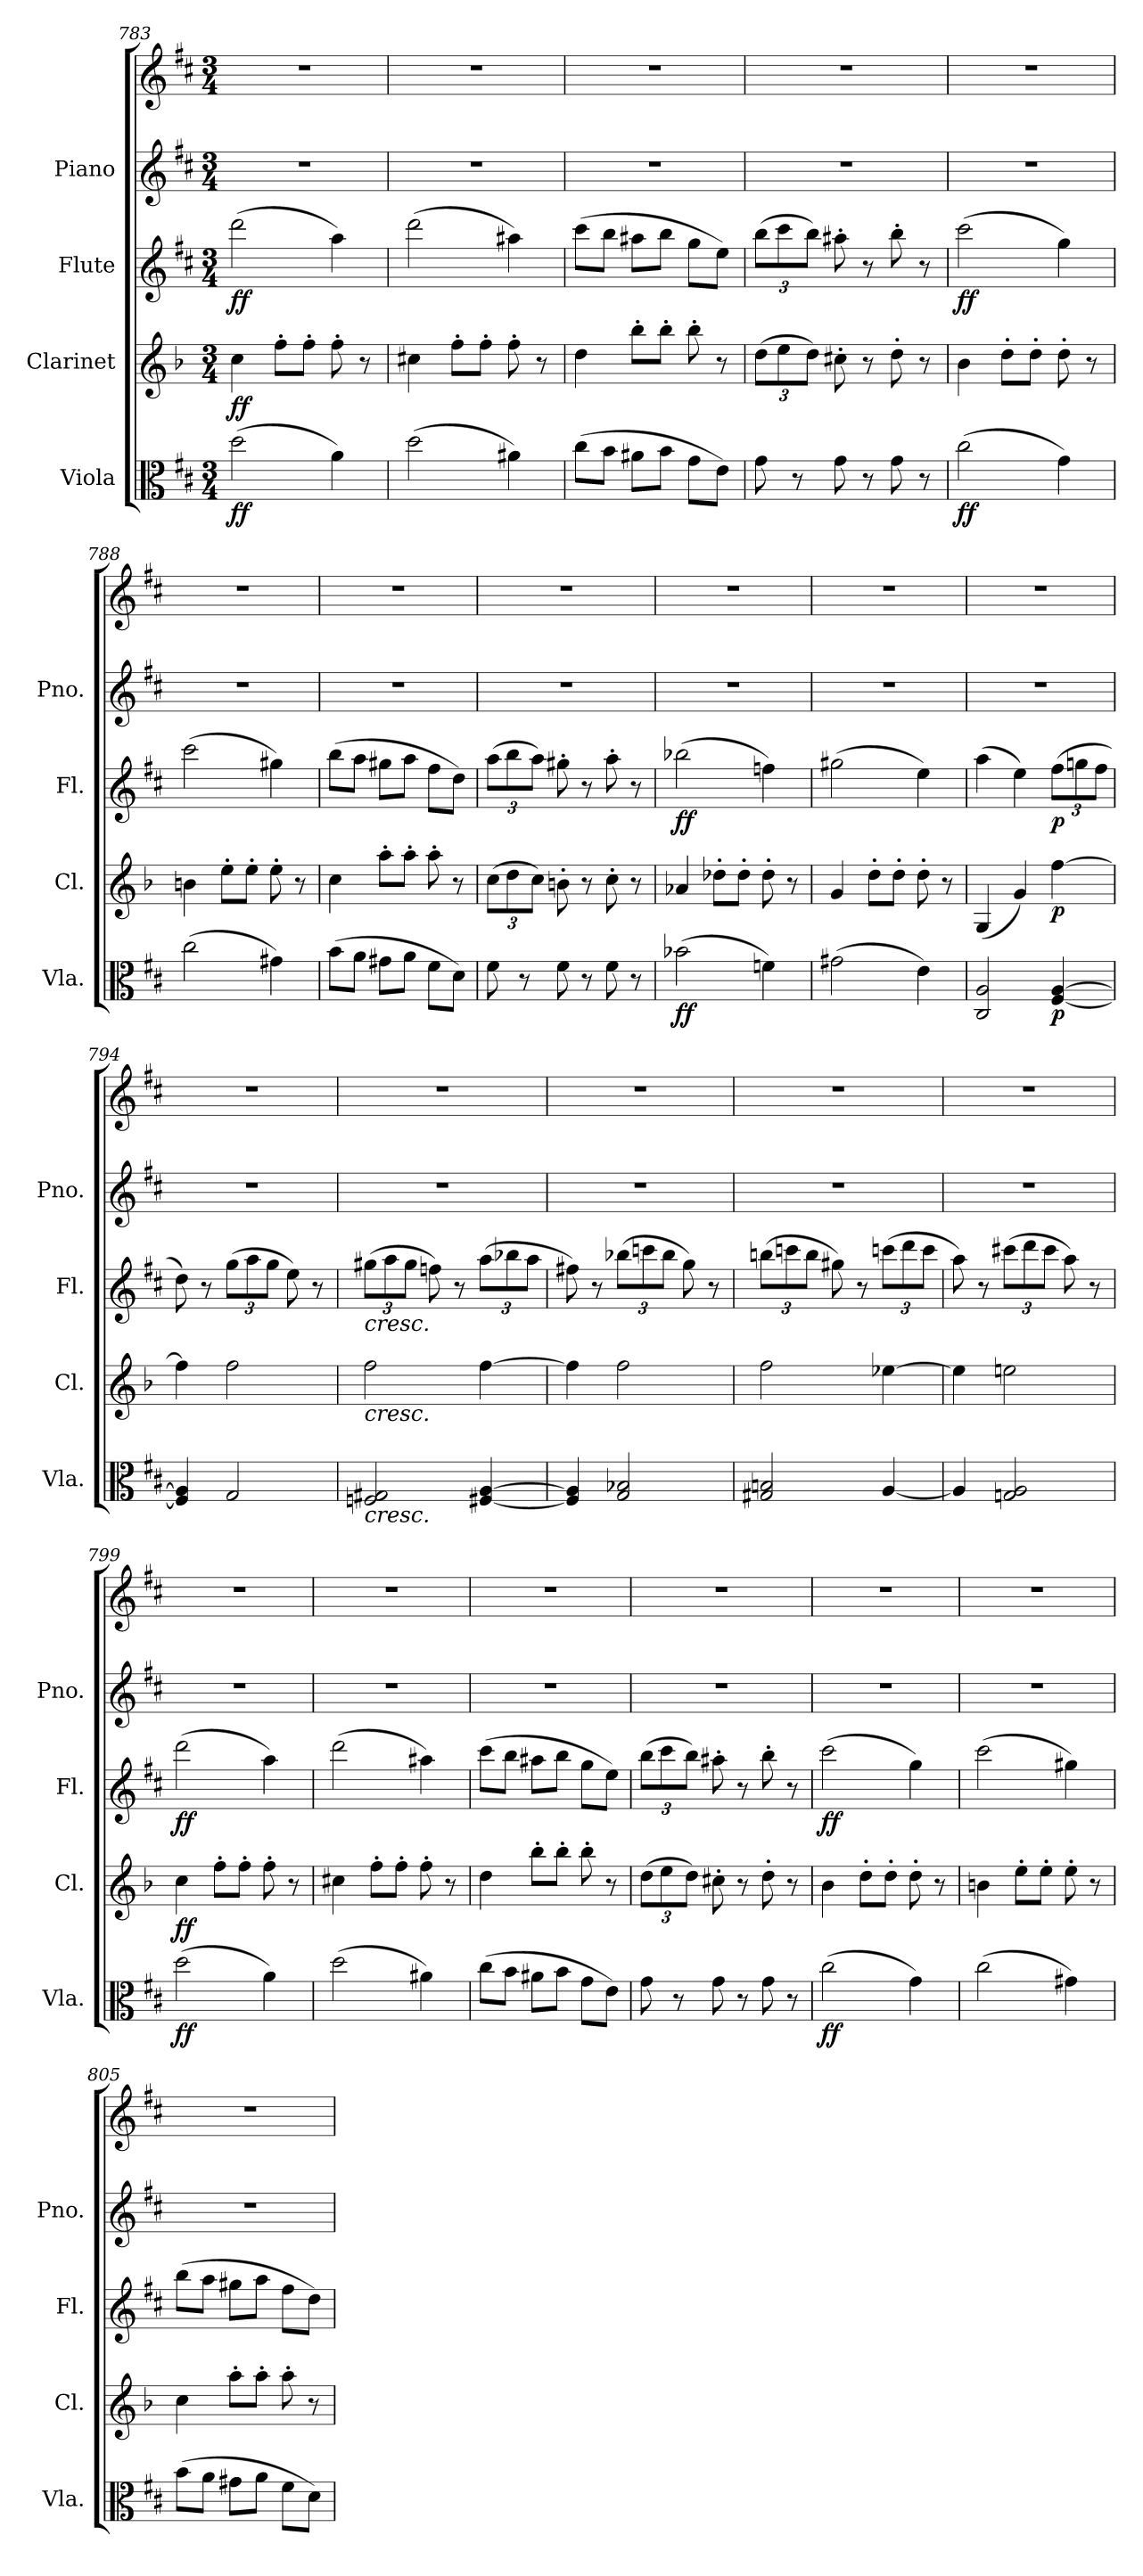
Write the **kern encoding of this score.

**kern	**dynam	**kern	**dynam	**kern	**dynam	**kern	**kern
*part4	*part4	*part3	*part3	*part2	*part2	*part1	*part1
*staff5	*staff5	*staff4	*staff4	*staff3	*staff3	*staff2	*staff1
*I"Viola	*	*I"Clarinet	*	*I"Flute	*	*I"Piano	*
*I'Vla.	*	*I'Cl.	*	*I'Fl.	*	*I'Pno.	*
*clefC3	*	*clefG2	*	*clefG2	*	*clefG2	*clefG2
*	*	*ITrd2c3	*	*	*	*	*
*k[f#c#]	*	*k[f#c#]	*	*k[f#c#]	*	*k[f#c#]	*k[f#c#]
*M3/4	*	*M3/4	*	*M3/4	*	*M3/4	*M3/4
=783	=783	=783	=783	=783	=783	=783	=783
!	!LO:DY:b	!	!LO:DY:b	!	!LO:DY:b	!	!
(>2dd\	ff	4a\	ff	(>2ddd\	ff	2.r	2.r
.	.	8dd'\L	.	.	.	.	.
.	.	8dd'\J	.	.	.	.	.
4a\)	.	8dd'\	.	4aa\)	.	.	.
.	.	8r	.	.	.	.	.
=784	=784	=784	=784	=784	=784	=784	=784
(>2dd\	.	4a#X\	.	(>2ddd\	.	2.r	2.r
.	.	8dd'\L	.	.	.	.	.
.	.	8dd'\J	.	.	.	.	.
4a#X\)	.	8dd'\	.	4aa#X\)	.	.	.
.	.	8r	.	.	.	.	.
=785	=785	=785	=785	=785	=785	=785	=785
(>8cc#\L	.	4b\	.	(>8ccc#\L	.	2.r	2.r
8b\J	.	.	.	8bb\J	.	.	.
8a#X\L	.	8gg'\L	.	8aa#X\L	.	.	.
8b\J	.	8gg'\J	.	8bb\J	.	.	.
8g\L	.	8gg'\	.	8gg\L	.	.	.
8e\J)	.	8r	.	8ee\J)	.	.	.
=786	=786	=786	=786	=786	=786	=786	=786
*	*	*Xbrackettup	*	*Xbrackettup	*	*	*
8g\	.	(>12b\L	.	(>12bb\L	.	2.r	2.r
.	.	12cc#\	.	12ccc#\	.	.	.
8r	.	.	.	.	.	.	.
.	.	12b\J)	.	12bb\J)	.	.	.
8g\	.	8a#X'\	.	8aa#X'\	.	.	.
8r	.	8r	.	8r	.	.	.
8g\	.	8b'\	.	8bb'\	.	.	.
8r	.	8r	.	8r	.	.	.
=787	=787	=787	=787	=787	=787	=787	=787
!	!LO:DY:b	!	!	!	!LO:DY:b	!	!
(>2cc#\	ff	4g\	.	(>2ccc#\	ff	2.r	2.r
.	.	8b'\L	.	.	.	.	.
.	.	8b'\J	.	.	.	.	.
4g\)	.	8b'\	.	4gg\)	.	.	.
.	.	8r	.	.	.	.	.
!!LO:PB:g=z
=788	=788	=788	=788	=788	=788	=788	=788
(>2cc#\	.	4g#X\	.	(>2ccc#\	.	2.r	2.r
.	.	8cc#'\L	.	.	.	.	.
.	.	8cc#'\J	.	.	.	.	.
4g#X\)	.	8cc#'\	.	4gg#X\)	.	.	.
.	.	8r	.	.	.	.	.
=789	=789	=789	=789	=789	=789	=789	=789
(>8b\L	.	4a\	.	(>8bb\L	.	2.r	2.r
8a\J	.	.	.	8aa\J	.	.	.
8g#X\L	.	8ff#'\L	.	8gg#X\L	.	.	.
8a\J	.	8ff#'\J	.	8aa\J	.	.	.
8f#\L	.	8ff#'\	.	8ff#\L	.	.	.
8d\J)	.	8r	.	8dd\J)	.	.	.
=790	=790	=790	=790	=790	=790	=790	=790
8f#\	.	(>12a\L	.	(>12aa\L	.	2.r	2.r
.	.	12b\	.	12bb\	.	.	.
8r	.	.	.	.	.	.	.
.	.	12a\J)	.	12aa\J)	.	.	.
8f#\	.	8g#X'\	.	8gg#X'\	.	.	.
8r	.	8r	.	8r	.	.	.
8f#\	.	8a'\	.	8aa'\	.	.	.
8r	.	8r	.	8r	.	.	.
=791	=791	=791	=791	=791	=791	=791	=791
!	!LO:DY:b	!	!	!	!LO:DY:b	!	!
(>2b-X\	ff	4fn/	.	(>2bb-X\	ff	2.r	2.r
.	.	8b-X'\L	.	.	.	.	.
.	.	8b-'\J	.	.	.	.	.
4fn\)	.	8b-'\	.	4ffn\)	.	.	.
.	.	8r	.	.	.	.	.
=792	=792	=792	=792	=792	=792	=792	=792
(>2g#X\	.	4e/	.	(>2gg#X\	.	2.r	2.r
.	.	8b'\L	.	.	.	.	.
.	.	8b'\J	.	.	.	.	.
4e\)	.	8b'\	.	4ee\)	.	.	.
.	.	8r	.	.	.	.	.
=793	=793	=793	=793	=793	=793	=793	=793
2C#/ 2A/	.	(<4E/	.	(>4aa\	.	2.r	2.r
.	.	4e/)	.	4ee\)	.	.	.
!	!LO:DY:b	!	!LO:DY:b	!	!LO:DY:b	!	!
[4F#/ [4A/	p	[4dd\	p	(>12ff#\L	p	.	.
.	.	.	.	12ggn\	.	.	.
.	.	.	.	12ff#\J	.	.	.
!!LO:LB:g=z
=794	=794	=794	=794	=794	=794	=794	=794
4F#/] 4A/]	.	4dd\]	.	8dd\)	.	2.r	2.r
.	.	.	.	8r	.	.	.
2G/	.	2dd\	.	(>12gg\L	.	.	.
.	.	.	.	12aa\	.	.	.
.	.	.	.	12gg\J	.	.	.
.	.	.	.	8ee\)	.	.	.
.	.	.	.	8r	.	.	.
=795	=795	=795	=795	=795	=795	=795	=795
!	!	!	!	!LO:TX:b:i:t=cresc.	!	!	!
!	!	!LO:TX:b:i:t=cresc.	!	!	!	!	!
!LO:TX:b:i:t=cresc.	!	!	!	!	!	!	!
2Fn/ 2G#X/	.	2dd\	.	(>12gg#X\L	.	2.r	2.r
.	.	.	.	12aa\	.	.	.
.	.	.	.	12gg#\J	.	.	.
.	.	.	.	8ffn\)	.	.	.
.	.	.	.	8r	.	.	.
[4F#X/ [4A/	.	[4dd\	.	(>12aa\L	.	.	.
.	.	.	.	12bb-X\	.	.	.
.	.	.	.	12aa\J	.	.	.
=796	=796	=796	=796	=796	=796	=796	=796
4F#/] 4A/]	.	4dd\]	.	8ff#X\)	.	2.r	2.r
.	.	.	.	8r	.	.	.
2G/ 2B-X/	.	2dd\	.	(>12bb-X\L	.	.	.
.	.	.	.	12cccn\	.	.	.
.	.	.	.	12bb-\J	.	.	.
.	.	.	.	8gg\)	.	.	.
.	.	.	.	8r	.	.	.
=797	=797	=797	=797	=797	=797	=797	=797
2G#X/ 2Bn/	.	2dd\	.	(>12bbn\L	.	2.r	2.r
.	.	.	.	12cccn\	.	.	.
.	.	.	.	12bb\J	.	.	.
.	.	.	.	8gg#X\)	.	.	.
.	.	.	.	8r	.	.	.
[4A/	.	[4ccn\	.	(>12cccn\L	.	.	.
.	.	.	.	12ddd\	.	.	.
.	.	.	.	12ccc\J	.	.	.
!!LO:LB:g=z
=798	=798	=798	=798	=798	=798	=798	=798
4A/]	.	4cc\]	.	8aa\)	.	2.r	2.r
.	.	.	.	8r	.	.	.
2Gn/ 2A/	.	2cc#X\	.	(>12ccc#X\L	.	.	.
.	.	.	.	12ddd\	.	.	.
.	.	.	.	12ccc#\J	.	.	.
.	.	.	.	8aa\)	.	.	.
.	.	.	.	8r	.	.	.
=799	=799	=799	=799	=799	=799	=799	=799
!	!LO:DY:b	!	!LO:DY:b	!	!LO:DY:b	!	!
(>2dd\	ff	4a\	ff	(>2ddd\	ff	2.r	2.r
.	.	8dd'\L	.	.	.	.	.
.	.	8dd'\J	.	.	.	.	.
4a\)	.	8dd'\	.	4aa\)	.	.	.
.	.	8r	.	.	.	.	.
=800	=800	=800	=800	=800	=800	=800	=800
(>2dd\	.	4a#X\	.	(>2ddd\	.	2.r	2.r
.	.	8dd'\L	.	.	.	.	.
.	.	8dd'\J	.	.	.	.	.
4a#X\)	.	8dd'\	.	4aa#X\)	.	.	.
.	.	8r	.	.	.	.	.
=801	=801	=801	=801	=801	=801	=801	=801
(>8cc#\L	.	4b\	.	(>8ccc#\L	.	2.r	2.r
8b\J	.	.	.	8bb\J	.	.	.
8a#X\L	.	8gg'\L	.	8aa#X\L	.	.	.
8b\J	.	8gg'\J	.	8bb\J	.	.	.
8g\L	.	8gg'\	.	8gg\L	.	.	.
8e\J)	.	8r	.	8ee\J)	.	.	.
=802	=802	=802	=802	=802	=802	=802	=802
8g\	.	(>12b\L	.	(>12bb\L	.	2.r	2.r
.	.	12cc#\	.	12ccc#\	.	.	.
8r	.	.	.	.	.	.	.
.	.	12b\J)	.	12bb\J)	.	.	.
8g\	.	8a#X'\	.	8aa#X'\	.	.	.
8r	.	8r	.	8r	.	.	.
8g\	.	8b'\	.	8bb'\	.	.	.
8r	.	8r	.	8r	.	.	.
=803	=803	=803	=803	=803	=803	=803	=803
!	!LO:DY:b	!	!	!	!LO:DY:b	!	!
(>2cc#\	ff	4g\	.	(>2ccc#\	ff	2.r	2.r
.	.	8b'\L	.	.	.	.	.
.	.	8b'\J	.	.	.	.	.
4g\)	.	8b'\	.	4gg\)	.	.	.
.	.	8r	.	.	.	.	.
!!LO:PB:g=z
=804	=804	=804	=804	=804	=804	=804	=804
(>2cc#\	.	4g#X\	.	(>2ccc#\	.	2.r	2.r
.	.	8cc#'\L	.	.	.	.	.
.	.	8cc#'\J	.	.	.	.	.
4g#X\)	.	8cc#'\	.	4gg#X\)	.	.	.
.	.	8r	.	.	.	.	.
=805	=805	=805	=805	=805	=805	=805	=805
(>8b\L	.	4a\	.	(>8bb\L	.	2.r	2.r
8a\J	.	.	.	8aa\J	.	.	.
8g#X\L	.	8ff#'\L	.	8gg#X\L	.	.	.
8a\J	.	8ff#'\J	.	8aa\J	.	.	.
8f#\L	.	8ff#'\	.	8ff#\L	.	.	.
8d\J)	.	8r	.	8dd\J)	.	.	.
=	=	=	=	=	=	=	=
*-	*-	*-	*-	*-	*-	*-	*-
